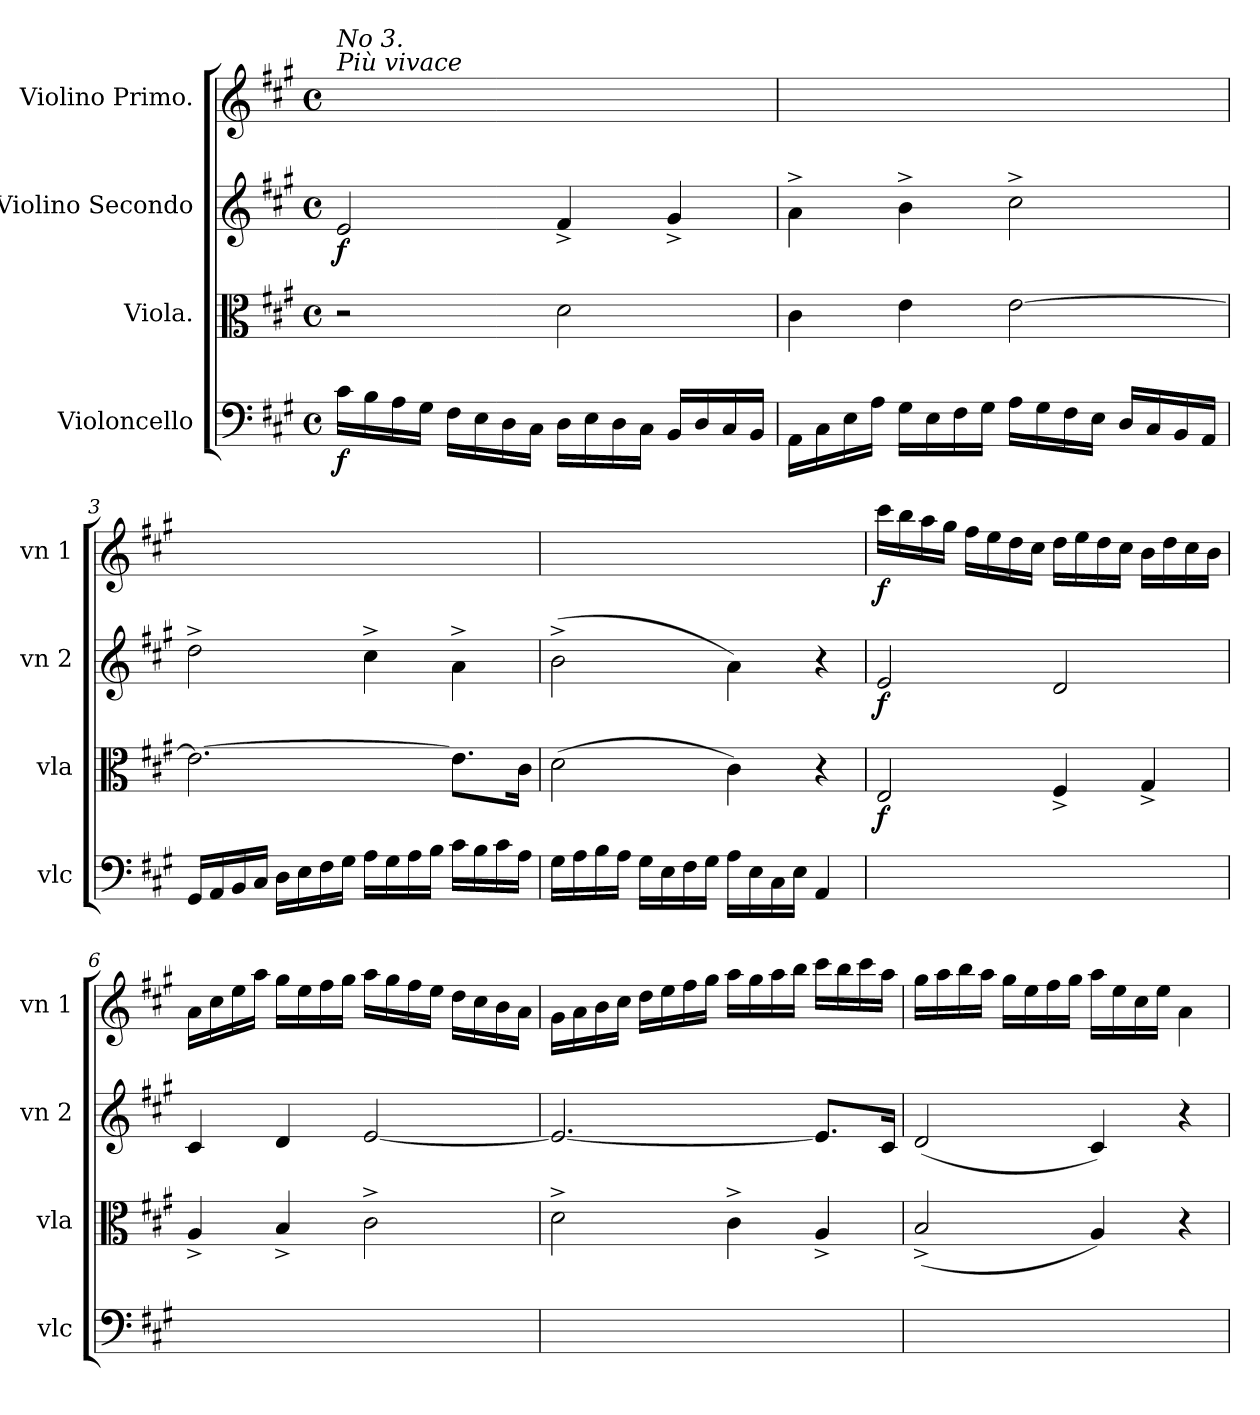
**kern	**dynam	**kern	**dynam	**kern	**dynam	**kern	**dynam
*part4	*part4	*part3	*part3	*part2	*part2	*part1	*part1
*staff4	*staff4	*staff3	*staff3	*staff2	*staff2	*staff1	*staff1
*I"Violoncello	*	*I"Viola.	*	*I"Violino Secondo	*	*I"Violino Primo.	*
*I'vlc	*	*I'vla	*	*I'vn 2	*	*I'vn 1	*
*clefF4	*	*clefC3	*	*clefG2	*	*clefG2	*
*k[f#c#g#]	*	*k[f#c#g#]	*	*k[f#c#g#]	*	*k[f#c#g#]	*
*M4/4	*	*M4/4	*	*M4/4	*	*M4/4	*
*met(c)	*	*met(c)	*	*met(c)	*	*met(c)	*
=1	=1	=1	=1	=1	=1	=1	=1
!	!	!	!	!	!	!LO:TX:a:i:t=Più vivace	!
!	!	!	!	!	!	!LO:TX:a:i:t=No 3.	!
!	!LO:DY:b	!	!	!	!	!	!
16c#\LL	f	2r	.	2e/	f	1ryy	.
16B\	.	.	.	.	.	.	.
16A\	.	.	.	.	.	.	.
16G#\JJ	.	.	.	.	.	.	.
16F#\LL	.	.	.	.	.	.	.
16E\	.	.	.	.	.	.	.
16D\	.	.	.	.	.	.	.
16C#\JJ	.	.	.	.	.	.	.
16D\LL	.	2d\	.	4f#^>/	.	.	.
16E\	.	.	.	.	.	.	.
16D\	.	.	.	.	.	.	.
16C#\JJ	.	.	.	.	.	.	.
16BB/LL	.	.	.	4g#^>/	.	.	.
16D/	.	.	.	.	.	.	.
16C#/	.	.	.	.	.	.	.
16BB/JJ	.	.	.	.	.	.	.
=2	=2	=2	=2	=2	=2	=2	=2
16AA\LL	.	4c#\	.	4a^\	.	1ryy	.
16C#\	.	.	.	.	.	.	.
16E\	.	.	.	.	.	.	.
16A\JJ	.	.	.	.	.	.	.
16G#\LL	.	4e\	.	4b^\	.	.	.
16E\	.	.	.	.	.	.	.
16F#\	.	.	.	.	.	.	.
16G#\JJ	.	.	.	.	.	.	.
16A\LL	.	[2e\	.	2cc#^\	.	.	.
16G#\	.	.	.	.	.	.	.
16F#\	.	.	.	.	.	.	.
16E\JJ	.	.	.	.	.	.	.
16D/LL	.	.	.	.	.	.	.
16C#/	.	.	.	.	.	.	.
16BB/	.	.	.	.	.	.	.
16AA/JJ	.	.	.	.	.	.	.
=3	=3	=3	=3	=3	=3	=3	=3
16GG#/LL	.	2.e\_	.	2dd^\	.	1ryy	.
16AA/	.	.	.	.	.	.	.
16BB/	.	.	.	.	.	.	.
16C#/JJ	.	.	.	.	.	.	.
16D\LL	.	.	.	.	.	.	.
16E\	.	.	.	.	.	.	.
16F#\	.	.	.	.	.	.	.
16G#\JJ	.	.	.	.	.	.	.
16A\LL	.	.	.	4cc#^\	.	.	.
16G#\	.	.	.	.	.	.	.
16A\	.	.	.	.	.	.	.
16B\JJ	.	.	.	.	.	.	.
16c#\LL	.	8.e\L]	.	4a^\	.	.	.
16B\	.	.	.	.	.	.	.
16c#\	.	.	.	.	.	.	.
16A\JJ	.	16c#\Jk	.	.	.	.	.
=4	=4	=4	=4	=4	=4	=4	=4
16G#\LL	.	(2d\	.	(2b^<\	.	1ryy	.
16A\	.	.	.	.	.	.	.
16B\	.	.	.	.	.	.	.
16A\JJ	.	.	.	.	.	.	.
16G#\LL	.	.	.	.	.	.	.
16E\	.	.	.	.	.	.	.
16F#\	.	.	.	.	.	.	.
16G#\JJ	.	.	.	.	.	.	.
16A\LL	.	4c#\)	.	4a\)	.	.	.
16E\	.	.	.	.	.	.	.
16C#\	.	.	.	.	.	.	.
16E\JJ	.	.	.	.	.	.	.
4AA/	.	4r	.	4r	.	.	.
=5	=5	=5	=5	=5	=5	=5	=5
!	!	!	!LO:DY:b	!	!	!	!
1ryy	.	2E/	f	2e/	f	16ccc#\LL	f
.	.	.	.	.	.	16bb\	.
.	.	.	.	.	.	16aa\	.
.	.	.	.	.	.	16gg#\JJ	.
.	.	.	.	.	.	16ff#\LL	.
.	.	.	.	.	.	16ee\	.
.	.	.	.	.	.	16dd\	.
.	.	.	.	.	.	16cc#\JJ	.
.	.	4F#^>/	.	2d/	.	16dd\LL	.
.	.	.	.	.	.	16ee\	.
.	.	.	.	.	.	16dd\	.
.	.	.	.	.	.	16cc#\JJ	.
.	.	4G#^>/	.	.	.	16b\LL	.
.	.	.	.	.	.	16dd\	.
.	.	.	.	.	.	16cc#\	.
.	.	.	.	.	.	16b\JJ	.
=6	=6	=6	=6	=6	=6	=6	=6
1ryy	.	4A^>/	.	4c#/	.	16a\LL	.
.	.	.	.	.	.	16cc#\	.
.	.	.	.	.	.	16ee\	.
.	.	.	.	.	.	16aa\JJ	.
.	.	4B^>/	.	4d/	.	16gg#\LL	.
.	.	.	.	.	.	16ee\	.
.	.	.	.	.	.	16ff#\	.
.	.	.	.	.	.	16gg#\JJ	.
.	.	2c#^\	.	[2e/	.	16aa\LL	.
.	.	.	.	.	.	16gg#\	.
.	.	.	.	.	.	16ff#\	.
.	.	.	.	.	.	16ee\JJ	.
.	.	.	.	.	.	16dd\LL	.
.	.	.	.	.	.	16cc#\	.
.	.	.	.	.	.	16b\	.
.	.	.	.	.	.	16a\JJ	.
=7	=7	=7	=7	=7	=7	=7	=7
1ryy	.	2d^\	.	2.e/_	.	16g#\LL	.
.	.	.	.	.	.	16a\	.
.	.	.	.	.	.	16b\	.
.	.	.	.	.	.	16cc#\JJ	.
.	.	.	.	.	.	16dd\LL	.
.	.	.	.	.	.	16ee\	.
.	.	.	.	.	.	16ff#\	.
.	.	.	.	.	.	16gg#\JJ	.
.	.	4c#^>\	.	.	.	16aa\LL	.
.	.	.	.	.	.	16gg#\	.
.	.	.	.	.	.	16aa\	.
.	.	.	.	.	.	16bb\JJ	.
.	.	4A^>/	.	8.e/L]	.	16ccc#\LL	.
.	.	.	.	.	.	16bb\	.
.	.	.	.	.	.	16ccc#\	.
.	.	.	.	16c#/Jk	.	16aa\JJ	.
=8	=8	=8	=8	=8	=8	=8	=8
1ryy	.	(2B^>/	.	(2d/	.	16gg#\LL	.
.	.	.	.	.	.	16aa\	.
.	.	.	.	.	.	16bb\	.
.	.	.	.	.	.	16aa\JJ	.
.	.	.	.	.	.	16gg#\LL	.
.	.	.	.	.	.	16ee\	.
.	.	.	.	.	.	16ff#\	.
.	.	.	.	.	.	16gg#\JJ	.
.	.	4A/)	.	4c#/)	.	16aa\LL	.
.	.	.	.	.	.	16ee\	.
.	.	.	.	.	.	16cc#\	.
.	.	.	.	.	.	16ee\JJ	.
.	.	4r	.	4r	.	4a\	.
=	=	=	=	=	=	=	=
*-	*-	*-	*-	*-	*-	*-	*-
